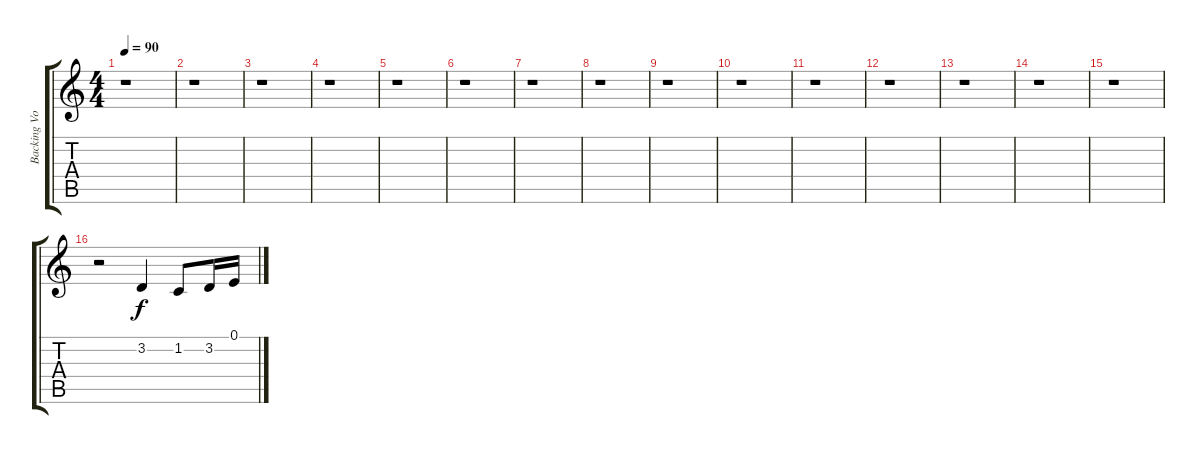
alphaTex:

\track ("Backing Vox" "Backing Vo") {instrument drawbarorgan}
\staff {score tabs}
\tuning (E4 B3 G3 D3 A2 E2) {hide}
\ts (4 4)
\tempo 90
\clef g2
\ks c
r.1{dy f instrument drawbarorgan} |
r.1 |
r.1 |
r.1 |
r.1 |
r.1 |
r.1 |
r.1 |
r.1 |
r.1 |
r.1 |
r.1 |
r.1 |
r.1 |
r.1 |
r.2 3.2.4 1.2.8 3.2.16 0.1.16
